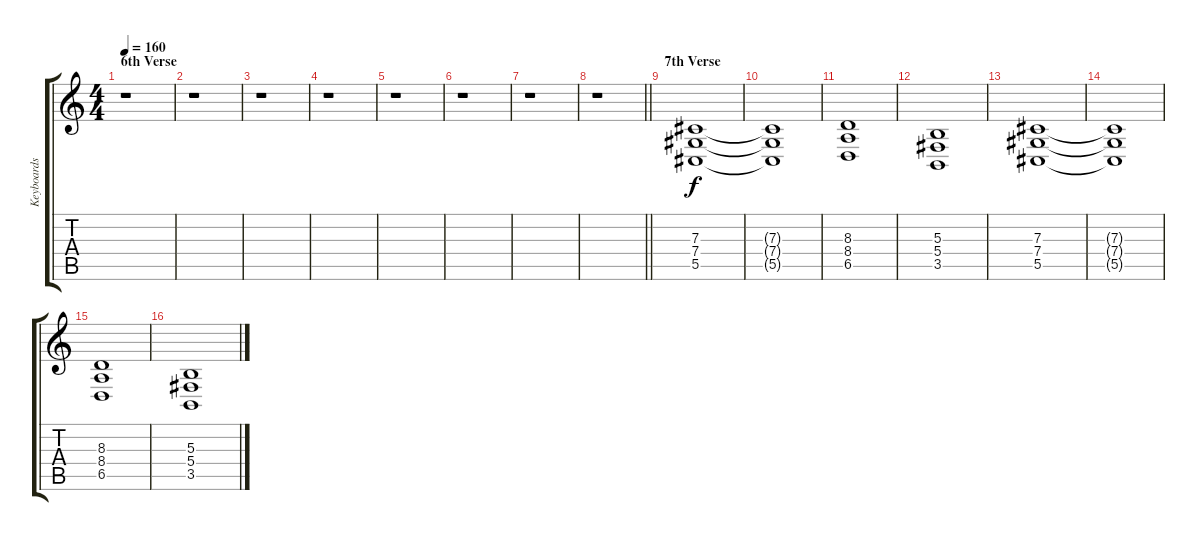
\track ("Keyboards (1)" "Keyboards ") {instrument pad4choir}
\staff {score tabs}
\tuning (Eb4 Bb3 Gb3 Db3 Ab2 Eb2) {hide}
\ts (4 4)
\section ("" "6th Verse")
\tempo 160
\clef g2
\ks c
r.1{dy f} |
r.1 |
r.1 |
r.1 |
r.1 |
r.1 |
r.1 |
\barLineRight lightlight
r.1 |
\section ("" "7th Verse")
(7.3 7.4 5.5).1{volume 5 instrument pad4choir} |
(7.3{t} 7.4{t} 5.5{t}).1 |
(8.3 8.4 6.5).1 |
(5.3 5.4 3.5).1 |
(7.3 7.4 5.5).1 |
(7.3{t} 7.4{t} 5.5{t}).1 |
(8.3 8.4 6.5).1 |
(5.3 5.4 3.5).1
